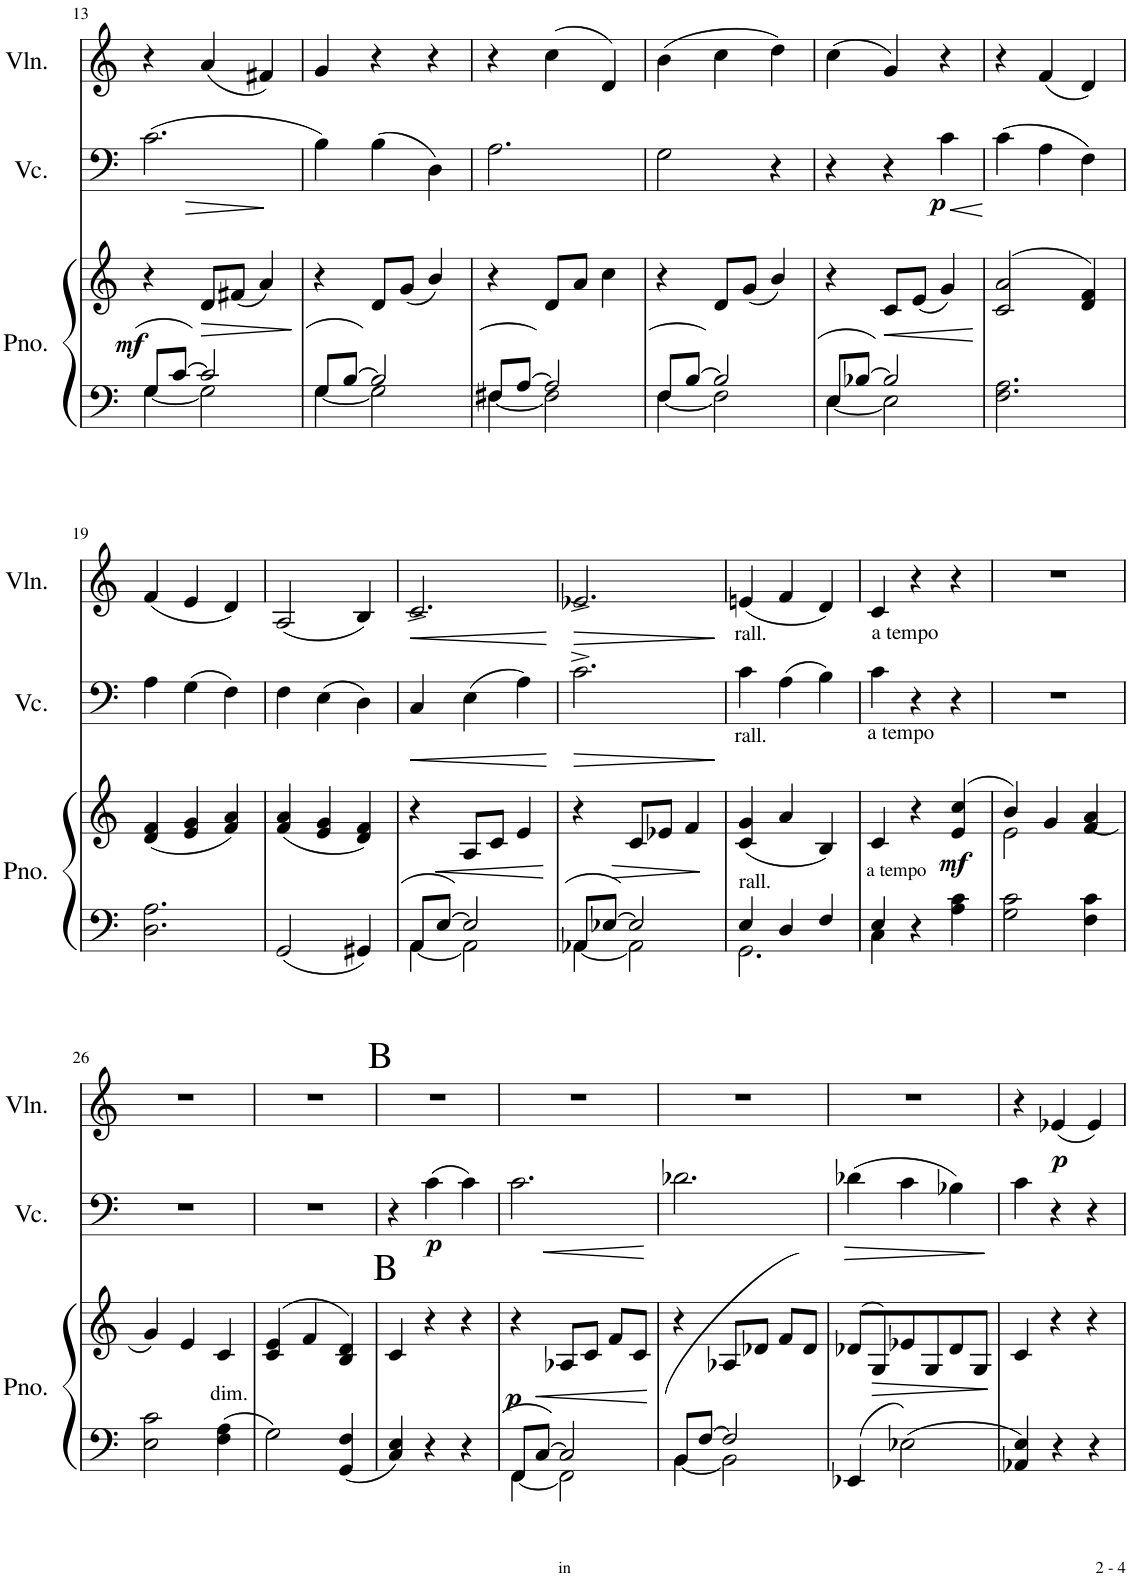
**kern	**kern	**dynam	**kern	**dynam	**kern	**dynam
*part3	*part3	*part3	*part2	*part2	*part1	*part1
*staff4	*staff3	*staff3/4	*staff2	*staff2	*staff1	*staff1
*I"Piano	*	*	*I"Violoncello	*	*I"Violin	*
*I'Pno.	*	*	*I'Vc.	*	*I'Vln.	*
!!LO:PB:g=z
*clefF4	*clefG2	*	*clefF4	*	*clefG2	*
*k[]	*k[]	*	*k[]	*	*k[]	*
*M3/4	*M3/4	*	*M3/4	*	*M3/4	*
=13	=13	=13	=13	=13	=13	=13
*^	*	*	*	*	*	*
!	!	!	!LO:DY:a=2	!	!LO:HP:b	!	!
8G/L	[<4G\	4r	mf	(2.c\	>	4r	.
[>8c/J	.	.	.	.	.	.	.
!	!	!	!LO:HP:b	!	!	!	!
2c/]	2G\]	8d/L	>	.	.	(4a/	.
.	.	(8f#X/J	.	.	.	.	.
.	.	4a/)	.	.	.	4f#X/)	.
*v	*v	*	*	*	*	*	*
.	.	]	.	]	.	.
=14	=14	=14	=14	=14	=14	=14
*^	*	*	*	*	*	*
8G/L	[<4G\	4r	.	4B\)	.	4g/	.
[>8B/J	.	.	.	.	.	.	.
2B/]	2G\]	8d/L	.	(4B\	.	4r	.
.	.	(8g/J	.	.	.	.	.
.	.	4b/)	.	4D\)	.	4r	.
=15	=15	=15	=15	=15	=15	=15	=15
8F#X/L	[<4F#\	4r	.	2.A\	.	4r	.
[>8A/J	.	.	.	.	.	.	.
2A/]	2F#\]	8d/L	.	.	.	(4cc\	.
.	.	8a/J	.	.	.	.	.
.	.	4cc\	.	.	.	4d/)	.
=16	=16	=16	=16	=16	=16	=16	=16
8F/L	[<4F\	4r	.	2G\	.	(4b\	.
[>8B/J	.	.	.	.	.	.	.
2B/]	2F\]	8d/L	.	.	.	4cc\	.
.	.	(8g/J	.	.	.	.	.
.	.	4b/)	.	4r	.	4dd\)	.
=17	=17	=17	=17	=17	=17	=17	=17
8E/L	[<4E\	4r	.	4r	.	(4cc\	.
[>8B-X/J	.	.	.	.	.	.	.
!	!	!	!LO:HP:b	!	!	!	!
2B-/]	2E\]	8c/L	<	4r	.	4g/)	.
.	.	(8e/J	.	.	.	.	.
!	!	!	!	!	!LO:HP:b	!	!
!	!	!	!	!	!LO:DY:n=1:b	!	!
.	.	4g/)	.	4c\	< p	4r	.
*v	*v	*	*	*	*	*	*
.	.	[	.	[	.	.
=18	=18	=18	=18	=18	=18	=18
2.F\ 2.A\	(>2c/ 2a/	.	(4c\	.	4r	.
.	.	.	4A\	.	(4f/	.
.	4d/ 4f/)	.	4F\)	.	4d/)	.
!!LO:LB:g=z
=19	=19	=19	=19	=19	=19	=19
2.D\ 2.A\	(<4d/ 4f/	.	4A\	.	(4f/	.
.	4e/ 4g/	.	(4G\	.	4e/	.
.	4f/ 4a/)	.	4F\)	.	4d/)	.
=20	=20	=20	=20	=20	=20	=20
2GG/	(<4f/ 4a/	.	4F\	.	(2A/	.
.	4e/ 4g/	.	(4E\	.	.	.
4GG#X/	4d/ 4f/)	.	4D\)	.	4B/)	.
=21	=21	=21	=21	=21	=21	=21
*^	*	*	*	*	*	*
!	!	!	!	!	!LO:HP:b	!	!LO:HP:b
8AA/L	[<4AA\	4r	.	4C/	<	2.c^/	<
[>8E/J	.	.	.	.	.	.	.
2E/]	2AA\]	8A/L	.	(4E\	.	.	.
.	.	8c/J	.	.	.	.	.
.	.	4e/	.	4A\)	.	.	.
*v	*v	*	*	*	*	*	*
.	.	.	.	[	.	[
=22	=22	=22	=22	=22	=22	=22
*^	*	*	*	*	*	*
!	!	!	!	!	!LO:HP:b	!	!LO:HP:b
8AA-X/L	[<4AA-\	4r	.	2.c^\	>	2.e-X^/	>
[>8E-X/J	.	.	.	.	.	.	.
2E-/]	2AA-\]	8c/L	.	.	.	.	.
.	.	8e-X/J	.	.	.	.	.
.	.	4f/	.	.	.	.	.
*v	*v	*	*	*	*	*	*
.	.	.	.	]	.	]
=23	=23	=23	=23	=23	=23	=23
*^	*	*	*	*	*	*
!	!	!	!	!	!	!LO:TX:b:t=rall.	!
!	!	!	!	!LO:TX:b:t=rall.	!	!	!
!LO:TX:a:t=rall.	!	!	!	!	!	!	!
4E/	2.GG\	(4c/ 4g/	.	4c\	.	(4en/	.
4D/	.	4a/	.	(4A\	.	4f/	.
4F/	.	4B/)	.	4B\)	.	4d/)	.
=24	=24	=24	=24	=24	=24	=24	=24
!	!	!	!	!	!	!LO:TX:b:t=a tempo	!
!	!	!	!	!LO:TX:b:t=a tempo	!	!	!
!	!	!LO:TX:b:t=a tempo	!	!	!	!	!
4E/	4C\	4c/	.	4c\	.	4c/	.
4r	2ryy	4r	.	4r	.	4r	.
!	!	!	!LO:DY:a=2	!	!	!	!
4A\ 4c\	.	(>4e/ 4cc/	mf	4r	.	4r	.
*v	*v	*	*	*	*	*	*
=25	=25	=25	=25	=25	=25	=25
*	*^	*	*	*	*	*
2G\ 2c\	4b/)	2e\	.	2.r	.	2.r	.
.	4g/	.	.	.	.	.	.
4F\ 4c\	(4f/ 4a/	4ryy	.	.	.	.	.
*	*v	*v	*	*	*	*	*
!!LO:LB:g=z
=26	=26	=26	=26	=26	=26	=26
2E\ 2c\	4g/)	.	2.r	.	2.r	.
.	4e/	.	.	.	.	.
!LO:TX:a:t=dim.	!	!	!	!	!	!
4F\ 4A\	4c/	.	.	.	.	.
=27	=27	=27	=27	=27	=27	=27
2G\	4c/ 4e/	.	2.r	.	2.r	.
.	4f/	.	.	.	.	.
4GG/ 4F/	4B/ 4d/	.	.	.	.	.
=28	=28	=28	=28	=28	=28	=28
!	!	!	!	!	!LO:TX:a:t=B	!
!	!LO:TX:a:t=B	!	!	!	!	!
4C/ 4E/	4c/	.	4r	.	2.r	.
!	!	!	!	!LO:DY:b	!	!
4r	4r	.	(4c\	p	.	.
4r	4r	.	4c\)	.	.	.
=29	=29	=29	=29	=29	=29	=29
*^	*	*	*	*	*	*
!	!	!	!LO:DY:a=2	!	!LO:HP:b	!	!
8FF/L	[<4FF\	4r	p	2.c\	<	2.r	.
[>8C/J	.	.	.	.	.	.	.
2C/]	2FF\]	8A-X/L	.	.	.	.	.
.	.	8c/J	.	.	.	.	.
.	.	8f/L	.	.	.	.	.
.	.	8c/J	.	.	.	.	.
*v	*v	*	*	*	*	*	*
.	.	.	.	[	.	.
=30	=30	=30	=30	=30	=30	=30
*^	*	*	*	*	*	*
8BB/L	(>[<4BB\	4r	.	2.d-X\	.	2.r	.
[>8F/J	.	.	.	.	.	.	.
2F/]	2BB\]	8A-X/L	.	.	.	.	.
.	.	8d-X/J	.	.	.	.	.
.	.	8f/L	.	.	.	.	.
.	.	(8d-/J	.	.	.	.	.
*v	*v	*	*	*	*	*	*
=31	=31	=31	=31	=31	=31	=31
!	!	!	!	!LO:HP:b	!	!
4EE-X/	8d-X/L	.	(4d-X\	>	2.r	.
!	!	!LO:HP:b	!	!	!	!
.	8G/)	>	.	.	.	.
2E-X\	8e-X/	.	4c\	.	.	.
.	8G/	.	.	.	.	.
.	8d-/	.	4B-X\)	.	.	.
.	8G/J	.	.	.	.	.
.	.	]	.	]	.	.
=32	=32	=32	=32	=32	=32	=32
4AA-X/ 4E/	4c/	.	4c\	.	4r	.
!	!	!	!	!	!	!LO:DY:b
4r	4r	.	4r	.	(4e-X/	p
4r	4r	.	4r	.	4e-/)	.
=	=	=	=	=	=	=
*-	*-	*-	*-	*-	*-	*-
